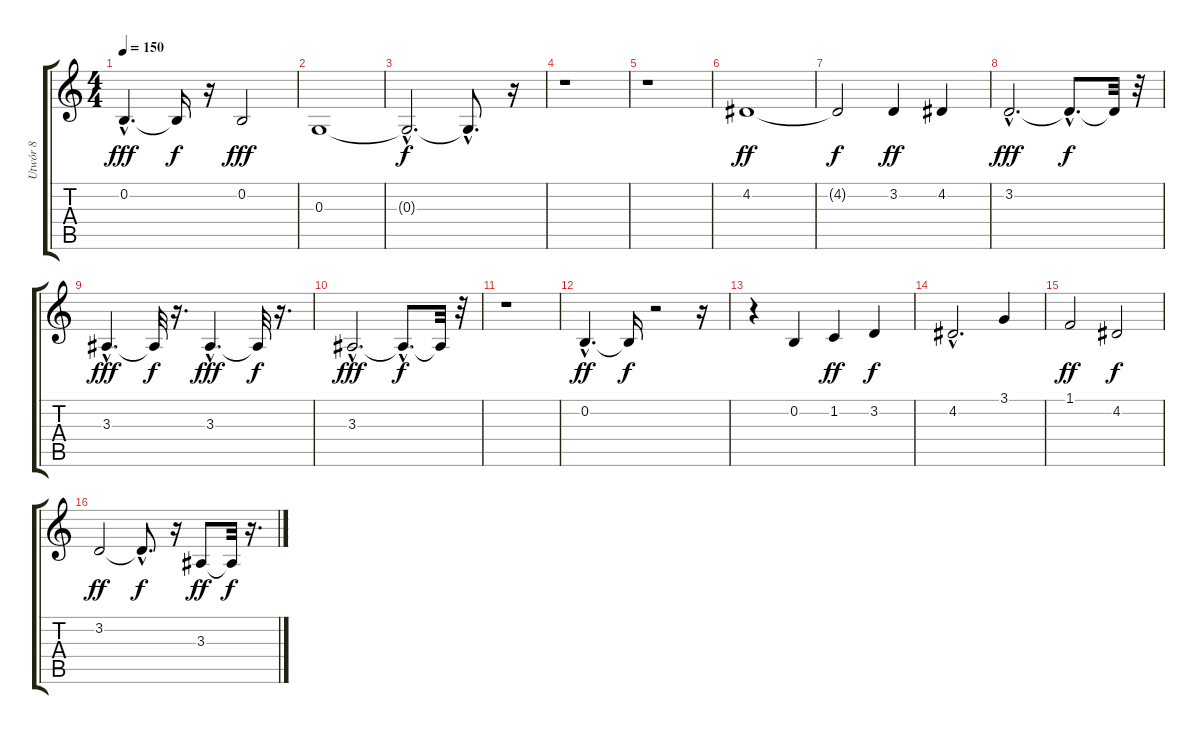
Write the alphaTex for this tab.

\track ("Utwór 8" "Utwór 8") {instrument lead6voice}
\staff {score tabs}
\tuning (E4 B3 G3 D3 A2 E2) {hide}
\ts (4 4)
\tempo 150
\clef g2
\ks c
0.2{hac}.4{d dy fff} 0.2{t}.16{dy f} r.16 0.2.2{dy fff} |
0.3.1 |
0.3{hac t}.2{d dy f} 0.3{hac t}.8{d} r.16 |
r.1 |
r.1 |
4.2.1{dy ff} |
4.2{t}.2{dy f} 3.2.4{dy ff} 4.2.4 |
3.2{hac}.2{d dy fff} 3.2{hac t}.8{d dy f} 3.2{t}.32 r.32 |
3.3{hac}.4{d dy fff} 3.3{t}.32{dy f} r.16{d} 3.3{hac}.4{d dy fff} 3.3{t}.32{dy f} r.16{d} |
3.3{hac}.2{d dy fff} 3.3{hac t}.8{d dy f} 3.3{t}.32 r.32 |
r.1 |
0.2{hac}.4{d dy ff} 0.2{t}.16{dy f} r.2 r.16 |
r.4 0.2.4 1.2.4{dy ff} 3.2.4{dy f} |
4.2{hac}.2{d} 3.1.4 |
1.1.2{dy ff} 4.2.2{dy f} |
3.2.2{dy ff} 3.2{hac t}.8{d dy f} r.16 3.3.8{dy ff} 3.3{t}.32{dy f} r.16{d}
